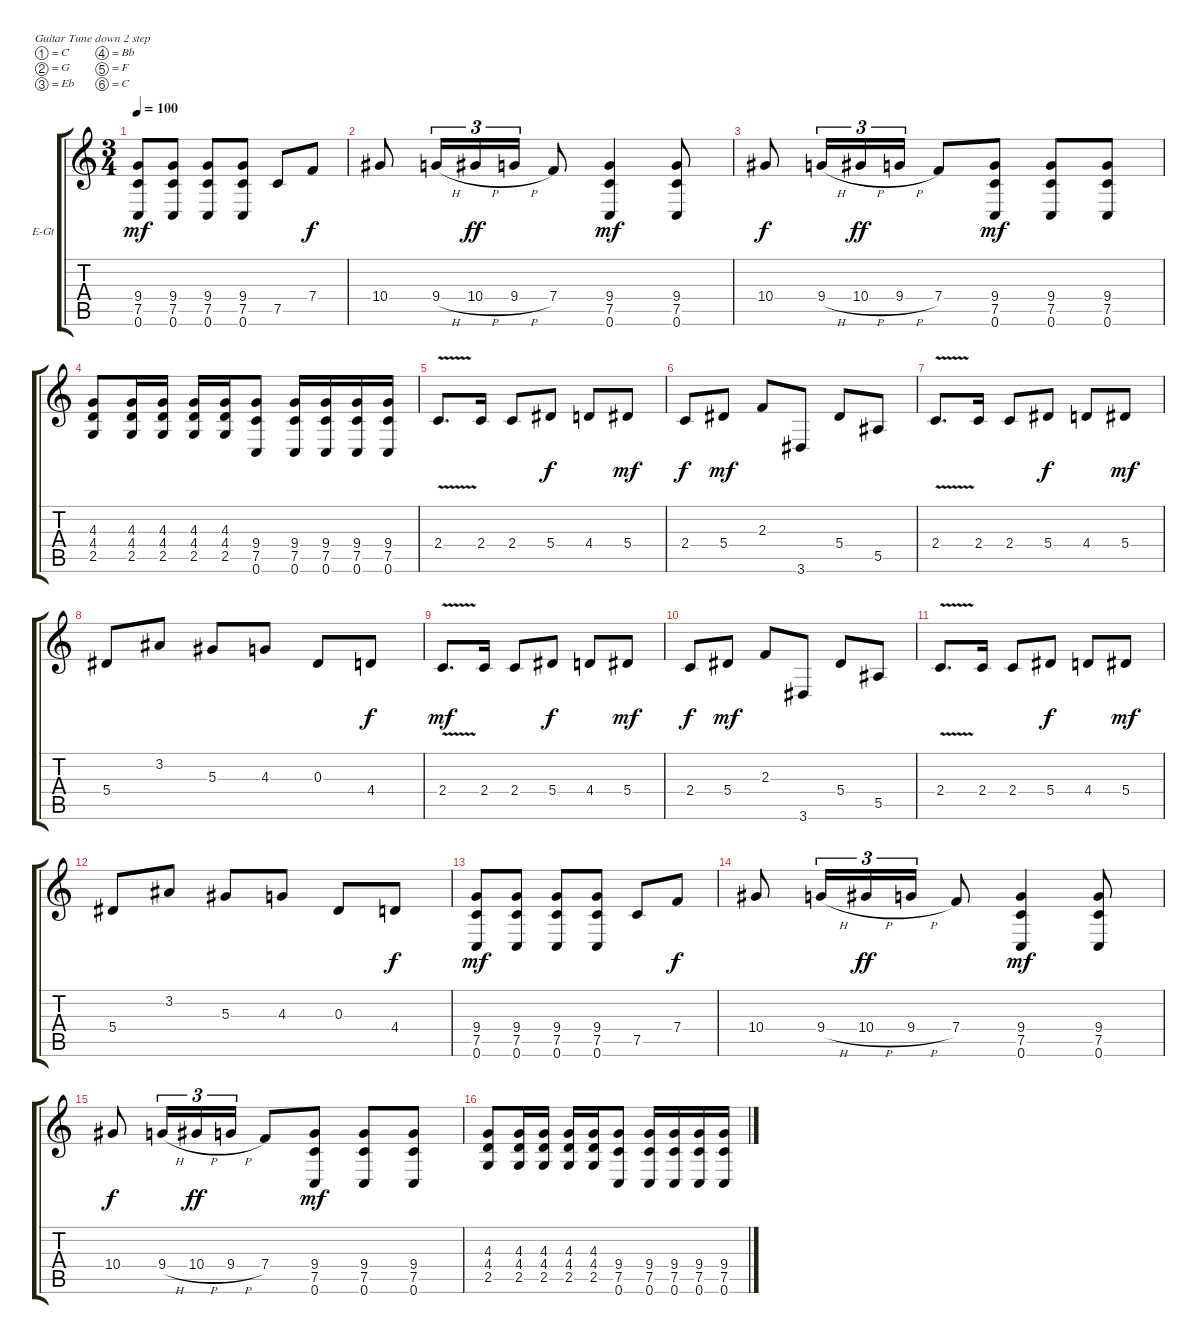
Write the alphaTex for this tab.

\bracketExtendMode groupsimilarinstruments
\firstSystemTrackNameOrientation horizontal
\otherSystemsTrackNameOrientation horizontal
\track ("Guitar 2 (Lead)" "E-Gt") {instrument distortionguitar}
\staff {score tabs}
\tuning (C4 G3 Eb3 Bb2 F2 C2)
\ts (3 4)
\tempo 100
\clef g2
\ks c
(9.4 7.5 0.6).8{dy mf} (9.4 7.5 0.6).8 (9.4 7.5 0.6).8 (9.4 7.5 0.6).8 7.5.8 7.4.8{dy f} |
10.4.8 9.4{h}.16{tu (3 2)} 10.4{h}.16{tu (3 2) dy ff} 9.4{h}.16{tu (3 2)} 7.4.8 (9.4 7.5 0.6).4{dy mf} (9.4 7.5 0.6).8 |
10.4.8{dy f} 9.4{h}.16{tu (3 2)} 10.4{h}.16{tu (3 2) dy ff} 9.4{h}.16{tu (3 2)} 7.4.8 (9.4 7.5 0.6).8{dy mf} (9.4 7.5 0.6).8 (9.4 7.5 0.6).8 |
(4.3 4.4 2.5).8 (4.3 4.4 2.5).16 (4.3 4.4 2.5).16 (4.3 4.4 2.5).16 (4.3 4.4 2.5).16 (9.4 7.5 0.6).8 (9.4 7.5 0.6).16 (9.4 7.5 0.6).16 (9.4 7.5 0.6).16 (9.4 7.5 0.6).16 |
2.4{v}.8{d} 2.4.16 2.4.8 5.4.8{dy f} 4.4.8 5.4.8{dy mf} |
2.4.8{dy f} 5.4.8{dy mf} 2.3.8 3.6.8 5.4.8 5.5.8 |
2.4{v}.8{d} 2.4.16 2.4.8 5.4.8{dy f} 4.4.8 5.4.8{dy mf} |
5.4.8 3.2.8 5.3.8 4.3.8 0.3.8 4.4.8{dy f} |
2.4{v}.8{d dy mf} 2.4.16 2.4.8 5.4.8{dy f} 4.4.8 5.4.8{dy mf} |
2.4.8{dy f} 5.4.8{dy mf} 2.3.8 3.6.8 5.4.8 5.5.8 |
2.4{v}.8{d} 2.4.16 2.4.8 5.4.8{dy f} 4.4.8 5.4.8{dy mf} |
5.4.8 3.2.8 5.3.8 4.3.8 0.3.8 4.4.8{dy f} |
(9.4 7.5 0.6).8{dy mf} (9.4 7.5 0.6).8 (9.4 7.5 0.6).8 (9.4 7.5 0.6).8 7.5.8 7.4.8{dy f} |
10.4.8 9.4{h}.16{tu (3 2)} 10.4{h}.16{tu (3 2) dy ff} 9.4{h}.16{tu (3 2)} 7.4.8 (9.4 7.5 0.6).4{dy mf} (9.4 7.5 0.6).8 |
10.4.8{dy f} 9.4{h}.16{tu (3 2)} 10.4{h}.16{tu (3 2) dy ff} 9.4{h}.16{tu (3 2)} 7.4.8 (9.4 7.5 0.6).8{dy mf} (9.4 7.5 0.6).8 (9.4 7.5 0.6).8 |
(4.3 4.4 2.5).8 (4.3 4.4 2.5).16 (4.3 4.4 2.5).16 (4.3 4.4 2.5).16 (4.3 4.4 2.5).16 (9.4 7.5 0.6).8 (9.4 7.5 0.6).16 (9.4 7.5 0.6).16 (9.4 7.5 0.6).16 (9.4 7.5 0.6).16
